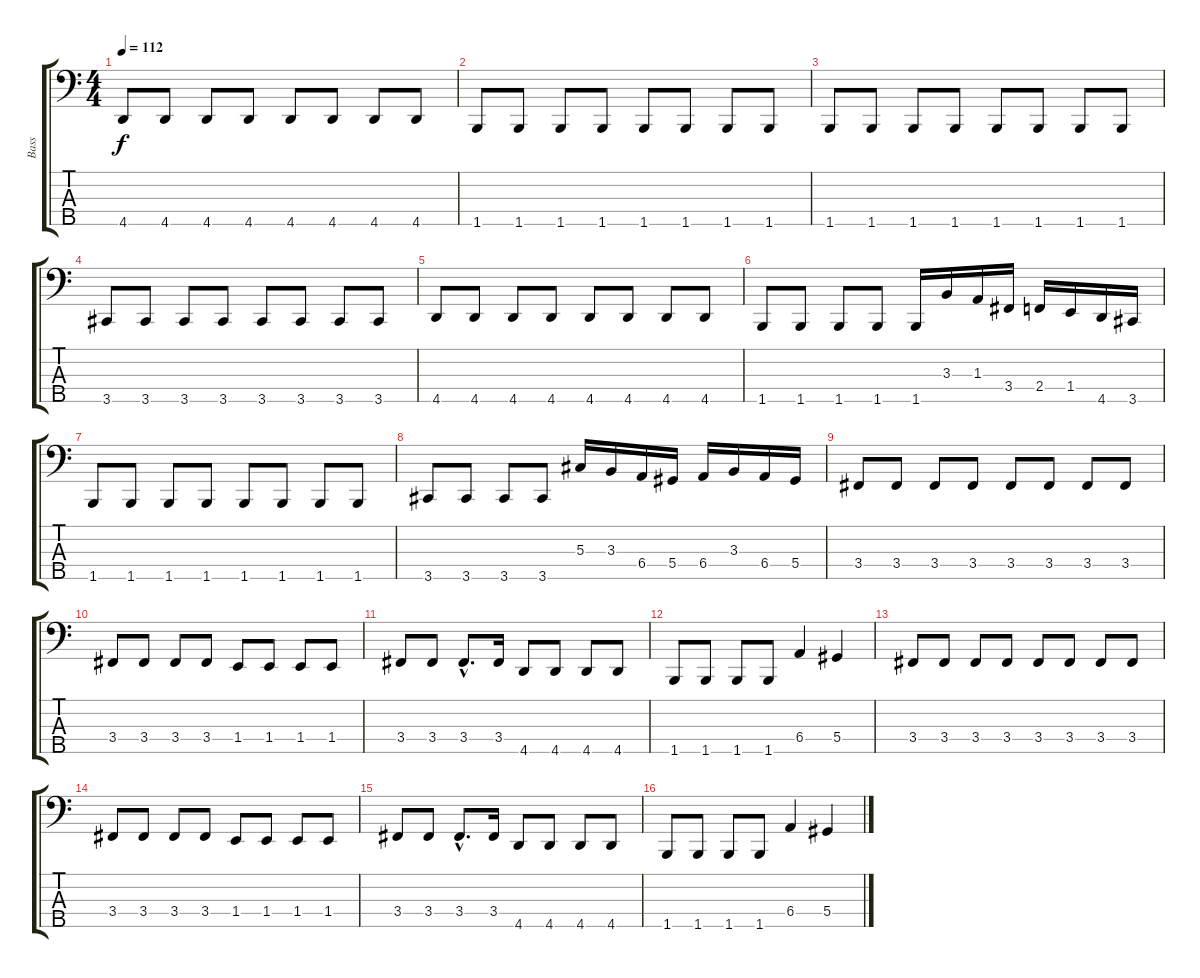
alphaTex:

\track ("Bass" "Bass") {instrument electricbasspick}
\staff {score tabs}
\tuning (Gb2 Db2 Ab1 Eb1 Bb0) {hide}
\ts (4 4)
\tempo 112
\clef f4
\ks c
4.5.8{dy f} 4.5.8 4.5.8 4.5.8 4.5.8 4.5.8 4.5.8 4.5.8 |
1.5.8 1.5.8 1.5.8 1.5.8 1.5.8 1.5.8 1.5.8 1.5.8 |
1.5.8 1.5.8 1.5.8 1.5.8 1.5.8 1.5.8 1.5.8 1.5.8 |
3.5.8 3.5.8 3.5.8 3.5.8 3.5.8 3.5.8 3.5.8 3.5.8 |
4.5.8 4.5.8 4.5.8 4.5.8 4.5.8 4.5.8 4.5.8 4.5.8 |
1.5.8 1.5.8 1.5.8 1.5.8 1.5.16 3.3.16 1.3.16 3.4.16 2.4.16 1.4.16 4.5.16 3.5.16 |
1.5.8 1.5.8 1.5.8 1.5.8 1.5.8 1.5.8 1.5.8 1.5.8 |
3.5.8 3.5.8 3.5.8 3.5.8 5.3.16 3.3.16 6.4.16 5.4.16 6.4.16 3.3.16 6.4.16 5.4.16 |
3.4.8 3.4.8 3.4.8 3.4.8 3.4.8 3.4.8 3.4.8 3.4.8 |
3.4.8 3.4.8 3.4.8 3.4.8 1.4.8 1.4.8 1.4.8 1.4.8 |
3.4.8 3.4.8 3.4{hac}.8{d} 3.4.16 4.5.8 4.5.8 4.5.8 4.5.8 |
1.5.8 1.5.8 1.5.8 1.5.8 6.4.4 5.4.4 |
3.4.8 3.4.8 3.4.8 3.4.8 3.4.8 3.4.8 3.4.8 3.4.8 |
3.4.8 3.4.8 3.4.8 3.4.8 1.4.8 1.4.8 1.4.8 1.4.8 |
3.4.8 3.4.8 3.4{hac}.8{d} 3.4.16 4.5.8 4.5.8 4.5.8 4.5.8 |
1.5.8 1.5.8 1.5.8 1.5.8 6.4.4 5.4.4
